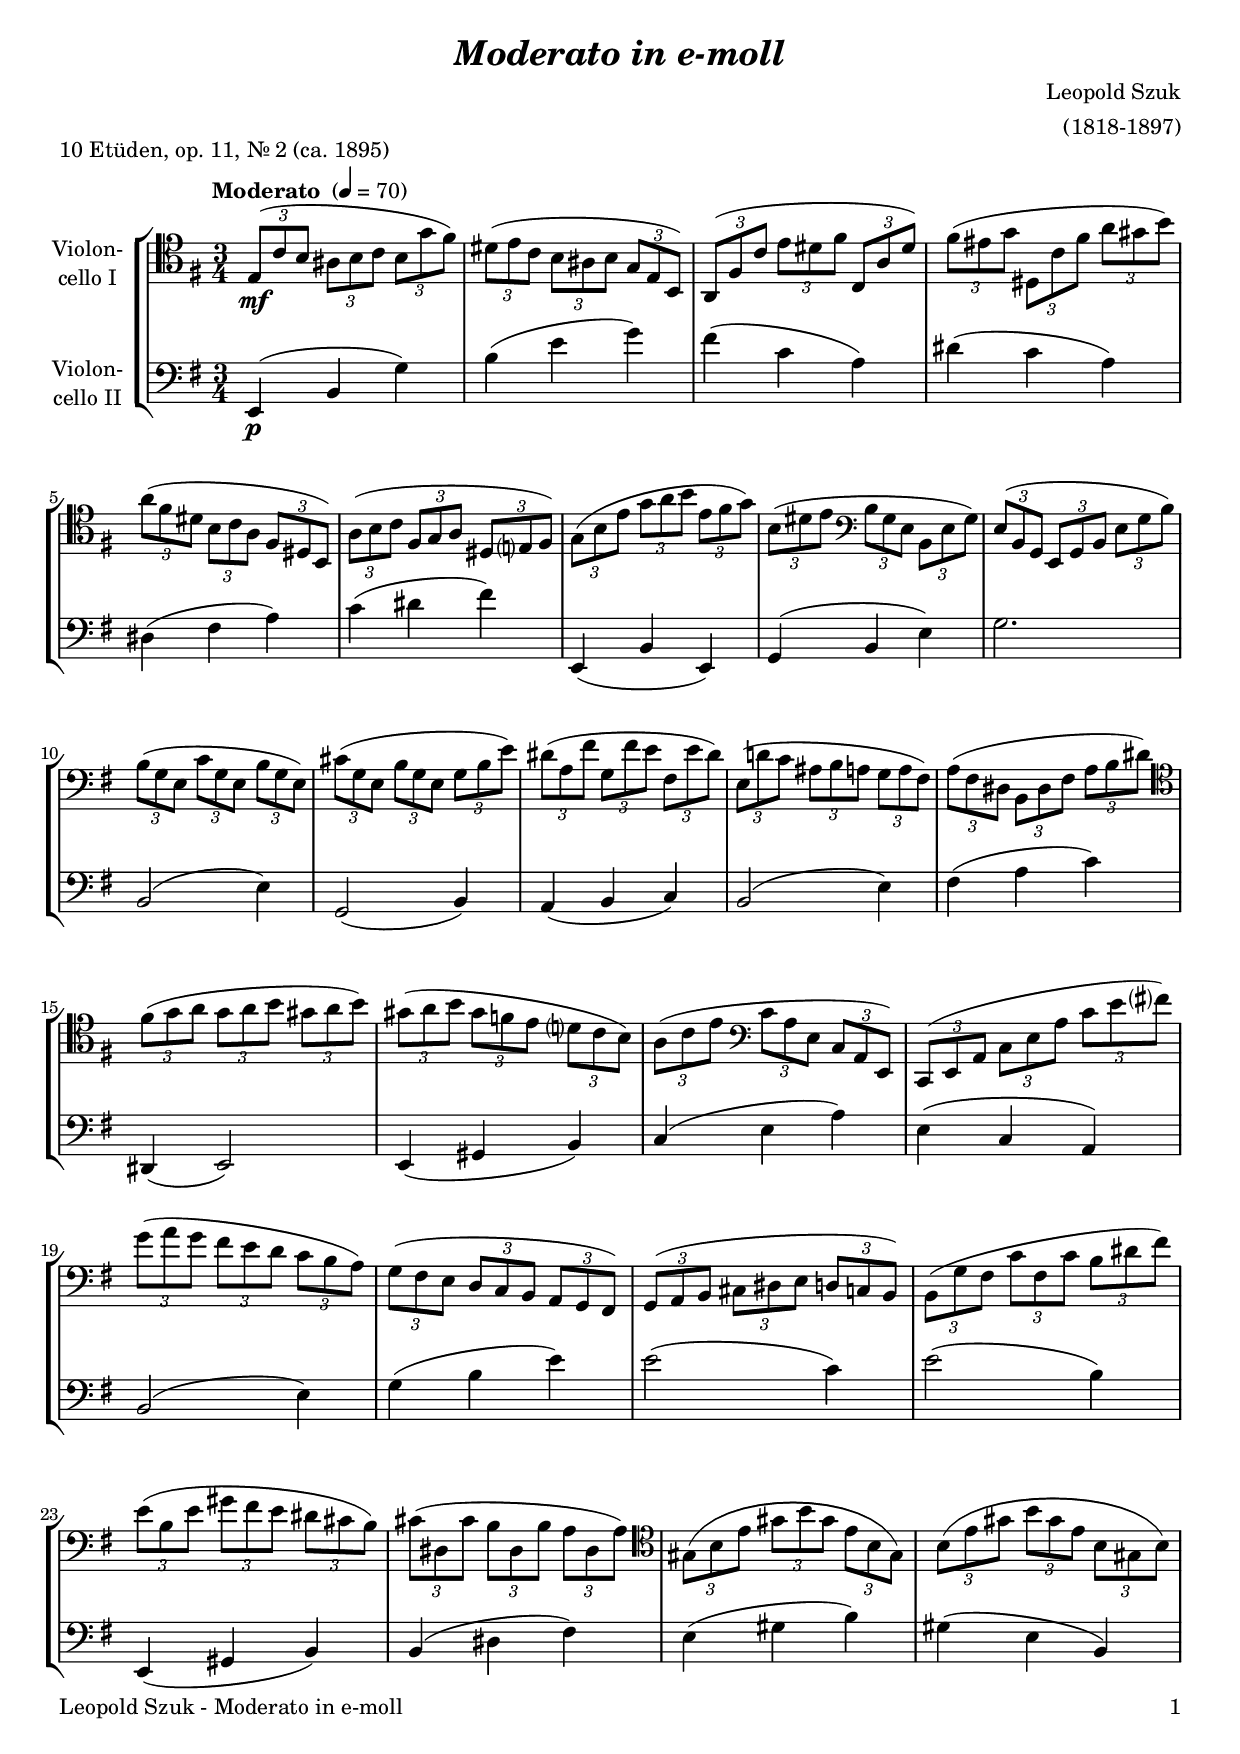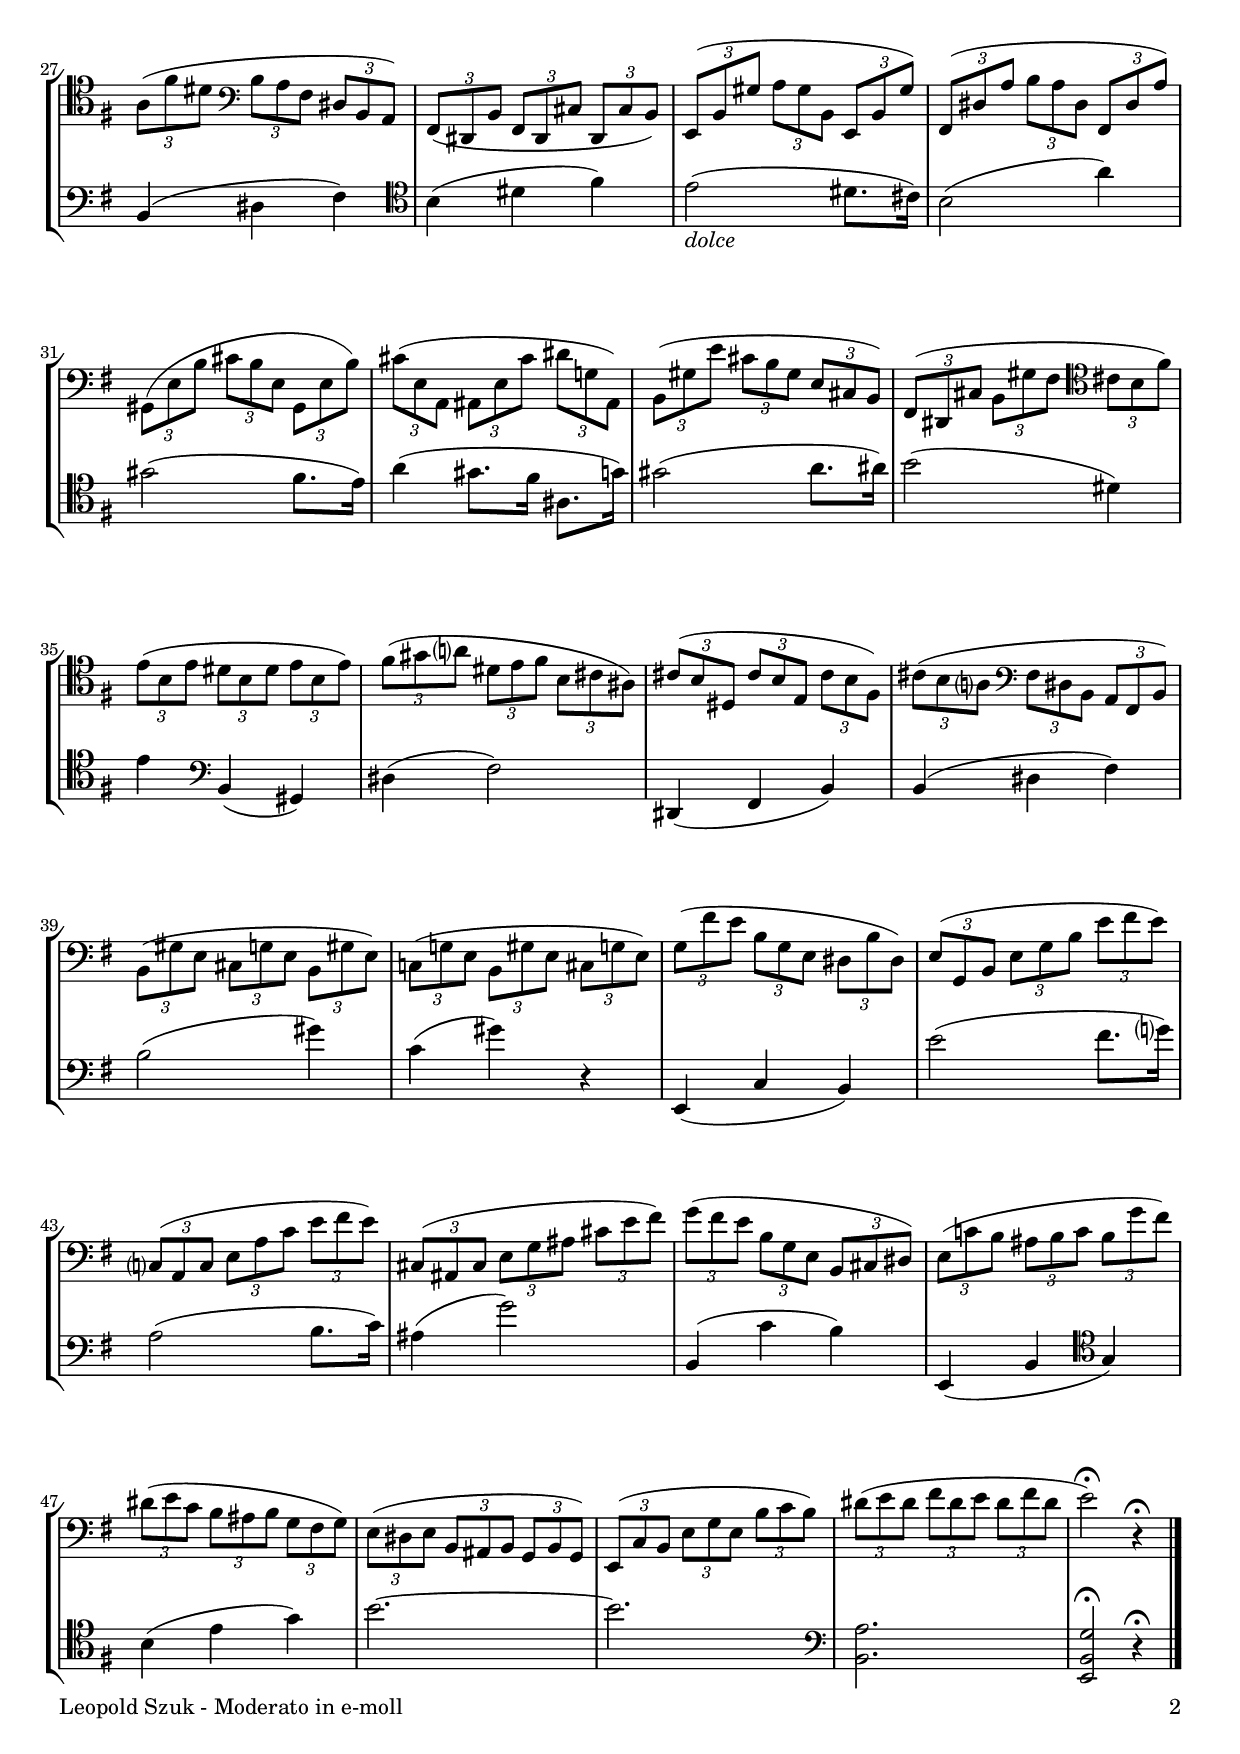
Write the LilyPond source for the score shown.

\version "2.22.0"
\include "deutsch.ly"

#(set-global-staff-size 19)

\header {
  title     = \markup \bold \italic "Moderato in e-moll"
  composer  = "Leopold Szuk"
  arranger  = "(1818-1897)"
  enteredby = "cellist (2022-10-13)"
  piece     = "10 Etüden, op. 11, Nr. 2 (ca. 1895)"
}

voiceconsts = {
  \key e \minor
  \time 3/4
  \clef "bass"
%  \numericTimeSignature
%  \compressEmptyMeasures
  % Set default beaming for all staves
%  \set Timing.beamExceptions = #'()
%  \set Timing.baseMoment     = #(ly:make-moment 1 4)
%  \set Timing.beatStructure  = #'(1 1 1)
  \tempo "Moderato " 4=70
}

mipz = "pizzicato strings"
mist = "string ensemble 1"
mivl = "violin"
miba = "cello"

arco = \markup \italic "arco"
dolc = \markup \italic "dolce"
pizz = \markup \italic "pizz."

va = \relative c {
  \voiceconsts
  \clef "tenor"
  
  \tuplet 3/2 4 {
    e8(\mf c' h ais h c h g' fis)
    dis( e c h ais h g e h)
    a( fis' c' e dis fis c, a' dis)
    fis( eis g dis, c' fis a gis h)

    a( fis dis h c a fis dis h)
    a'( h c fis, g a dis, e? fis)
    g( h e g a h e, fis g)
    h,( dis e \clef "bass" h g e h e g)

    e( h g e g h e g h)
    h( g e c' g e h' g e)
    cis'( g e h' g e g h e)
    dis( a fis' g, fis' e fis, e' dis)
    e,( d'! c ais h a g a fis)

    a( fis dis h dis fis a h dis) \clef "tenor"
    fis( g a g a h gis a h)
    gis( a h gis f e d? c h)
    a( c e \clef "bass" c a e c a e)
    c( e a c e a c e fis?)

    g( a g fis e d c h a)
    g( fis e d c h a g fis)
    g( a h cis dis e d c h)
    h( g' fis c' fis, c' h dis fis)

    e( h e gis fis e dis cis h)
    cis( dis, cis' h dis, h' a dis, a') \clef "tenor"
    gis( h e gis h gis e h gis)
    h( e gis h gis e h gis h)

    a( fis' dis \clef "bass" h a fis dis h a)
    fis( dis h' fis dis cis' dis, cis' h)
    e,( h' gis' a gis h, e, h' gis')
    fis,( dis' a' h a dis, fis, dis' a')

    gis,( e' h' cis h e, gis, e' h')
    cis( e, a, ais e' cis'  dis g,! ais,)
    h( gis' e' cis h gis e cis h)
    fis( dis cis' h gis' fis \clef "tenor" cis' h fis')

    e( h e dis h dis e h e)
    fis( gis a? dis, e fis h, cis ais)
    cis( h dis, cis' h e, cis' h fis)
    cis'( h a? \clef "bass" fis dis h a fis h)

    h( gis' e cis g' e h gis' e)
    c!( g'! e h gis' e cis g' e)
    g( fis' e h g e dis h' dis,)
    e( g, h e g h e fis e)

    c,?( a c e a c e fis e)
    cis,( ais cis e g ais cis e fis)
    g( fis e h g e h cis dis)
    e( c'! h ais h c h g' fis)

    dis( e c h ais h g fis g)
    e( dis e h ais h g h g)
    e( c' h e g e h' c h)
    dis( e dis fis dis e dis fis dis
  }
  e2)\fermata r4\fermata \bar "|."
}

vb = \relative c, {
  \voiceconsts

  e4(\p h' g')
  h( e g)
  fis( c a)
  dis( c a)
  dis,( fis a)
  c( dis fis)
  e,,( h' e,)
  g( h e)
  g2.
  h,2( e4)
  g,2( h4)

  a( h c)
  h2( e4)
  fis( a c)
  dis,,( e2)
  e4( gis h)
  c( e a)
  e( c a)
  h2( e4)
  g( h e)
  e2( c4)
  e2( h4)

  e,,( gis h)
  h( dis fis)
  e( gis h)
  gis( e h)
  h( dis fis) \clef "tenor"
  h( dis fis)
  e2(_\dolc dis8. cis16)
  h2( a'4)
  gis2( fis8. e16)

  a4( gis8. fis16 ais,8. g'16)
  gis2(  a8. ais16)
  h2( dis,4)
  e \clef "bass" h,( gis)
  dis'( fis2)
  dis,4( fis h)
  h( dis fis)
  h2( gis'4)
  c,( gis') r

  e,,( c' h)
  e'2( fis8. g?16)
  a,2( h8. c16)
  ais4( g'2)
  h,,4( c' h)
  e,,(  h' \clef "tenor" g')
  h( e g)
  h2.~
  h \clef "bass"
  <h,, a'>
  <e, h' g'>2\fermata r4\fermata \bar "|."
}


music = \new StaffGroup <<
      \new Staff {
	\set Staff.midiInstrument = \miba
	\set Staff.instrumentName = \markup \center-column { "Violon-" "cello I"}
	\transpose e e { \va }
      }

      \new Staff {
	\set Staff.midiInstrument = \miba
	\set Staff.instrumentName = \markup \center-column { "Violon-" "cello II" }
	\transpose e e { \vb }
      }
>>

\book {
   \paper {
    print-page-number = ##t
    print-first-page-number = ##t
    ragged-last-bottom = ##f
    oddHeaderMarkup = \markup \null
    evenHeaderMarkup = \markup \null
    oddFooterMarkup = \markup {
      \fill-line {
        \on-the-fly #print-page-number-check-first
        "Leopold Szuk - Moderato in e-moll" \fromproperty #'page:page-number-string
      }
    }
    evenFooterMarkup = \oddFooterMarkup
  } \score {
    \music
    \layout {}
  }

  \score {
    \unfoldRepeats \music

    \midi {
      \context {
        \Score
      }
    }
  }
}